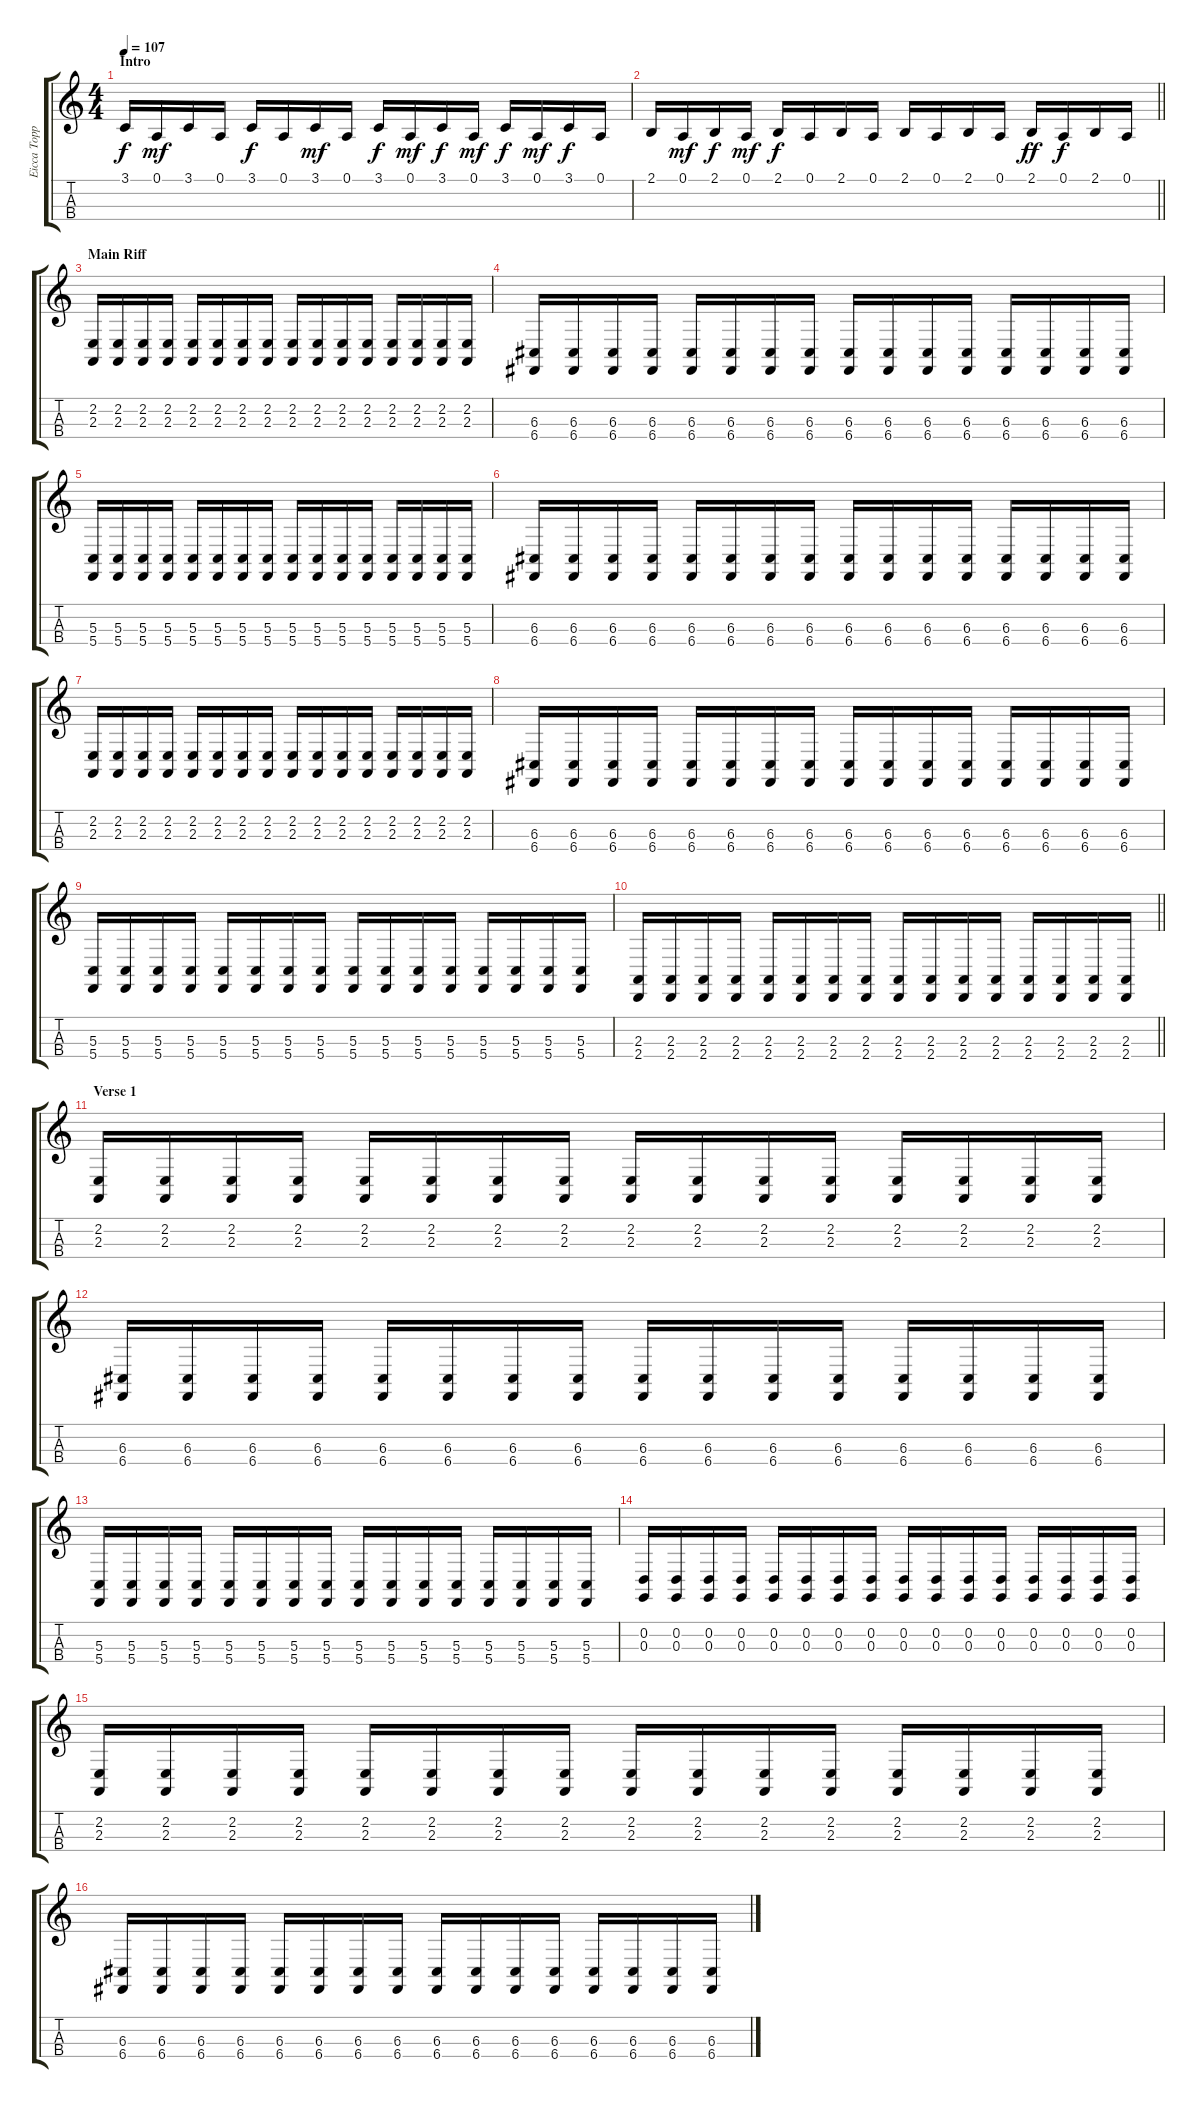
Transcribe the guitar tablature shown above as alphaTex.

\track ("Eicca Toppinen" "Eicca Topp") {instrument cello}
\staff {score tabs}
\tuning (A3 D3 G2 C2) {hide}
\ts (4 4)
\section ("" "Intro")
\tempo 107
\clef g2
\ks c
3.1.16{dy f balance 16 instrument cello} 0.1.16{dy mf} 3.1.16{balance 15} 0.1.16 3.1.16{dy f balance 14} 0.1.16 3.1.16{dy mf balance 13} 0.1.16 3.1.16{dy f balance 12} 0.1.16{dy mf} 3.1.16{dy f balance 10} 0.1.16{dy mf} 3.1.16{dy f balance 9} 0.1.16{dy mf} 3.1.16{dy f balance 8} 0.1.16 |
\barLineRight lightlight
2.1.16{balance 0} 0.1.16{dy mf} 2.1.16{dy f balance 2} 0.1.16{dy mf} 2.1.16{dy f balance 3} 0.1.16 2.1.16{balance 4} 0.1.16 2.1.16{balance 5} 0.1.16 2.1.16{balance 6} 0.1.16 2.1.16{dy ff balance 7} 0.1.16{dy f} 2.1.16{balance 8} 0.1.16 |
\section ("" "Main Riff")
(2.2 2.3).16{instrument distortionguitar} (2.2 2.3).16 (2.2 2.3).16 (2.2 2.3).16 (2.2 2.3).16 (2.2 2.3).16 (2.2 2.3).16 (2.2 2.3).16 (2.2 2.3).16 (2.2 2.3).16 (2.2 2.3).16 (2.2 2.3).16 (2.2 2.3).16 (2.2 2.3).16 (2.2 2.3).16 (2.2 2.3).16 |
(6.3 6.4).16 (6.3 6.4).16 (6.3 6.4).16 (6.3 6.4).16 (6.3 6.4).16 (6.3 6.4).16 (6.3 6.4).16 (6.3 6.4).16 (6.3 6.4).16 (6.3 6.4).16 (6.3 6.4).16 (6.3 6.4).16 (6.3 6.4).16 (6.3 6.4).16 (6.3 6.4).16 (6.3 6.4).16 |
(5.3 5.4).16 (5.3 5.4).16 (5.3 5.4).16 (5.3 5.4).16 (5.3 5.4).16 (5.3 5.4).16 (5.3 5.4).16 (5.3 5.4).16 (5.3 5.4).16 (5.3 5.4).16 (5.3 5.4).16 (5.3 5.4).16 (5.3 5.4).16 (5.3 5.4).16 (5.3 5.4).16 (5.3 5.4).16 |
(6.3 6.4).16 (6.3 6.4).16 (6.3 6.4).16 (6.3 6.4).16 (6.3 6.4).16 (6.3 6.4).16 (6.3 6.4).16 (6.3 6.4).16 (6.3 6.4).16 (6.3 6.4).16 (6.3 6.4).16 (6.3 6.4).16 (6.3 6.4).16 (6.3 6.4).16 (6.3 6.4).16 (6.3 6.4).16 |
(2.2 2.3).16 (2.2 2.3).16 (2.2 2.3).16 (2.2 2.3).16 (2.2 2.3).16 (2.2 2.3).16 (2.2 2.3).16 (2.2 2.3).16 (2.2 2.3).16 (2.2 2.3).16 (2.2 2.3).16 (2.2 2.3).16 (2.2 2.3).16 (2.2 2.3).16 (2.2 2.3).16 (2.2 2.3).16 |
(6.3 6.4).16 (6.3 6.4).16 (6.3 6.4).16 (6.3 6.4).16 (6.3 6.4).16 (6.3 6.4).16 (6.3 6.4).16 (6.3 6.4).16 (6.3 6.4).16 (6.3 6.4).16 (6.3 6.4).16 (6.3 6.4).16 (6.3 6.4).16 (6.3 6.4).16 (6.3 6.4).16 (6.3 6.4).16 |
(5.3 5.4).16 (5.3 5.4).16 (5.3 5.4).16 (5.3 5.4).16 (5.3 5.4).16 (5.3 5.4).16 (5.3 5.4).16 (5.3 5.4).16 (5.3 5.4).16 (5.3 5.4).16 (5.3 5.4).16 (5.3 5.4).16 (5.3 5.4).16 (5.3 5.4).16 (5.3 5.4).16 (5.3 5.4).16 |
\barLineRight lightlight
(2.3 2.4).16 (2.3 2.4).16 (2.3 2.4).16 (2.3 2.4).16 (2.3 2.4).16 (2.3 2.4).16 (2.3 2.4).16 (2.3 2.4).16 (2.3 2.4).16 (2.3 2.4).16 (2.3 2.4).16 (2.3 2.4).16 (2.3 2.4).16 (2.3 2.4).16 (2.3 2.4).16 (2.3 2.4).16 |
\section ("" "Verse 1")
(2.2 2.3).16{balance 0 instrument distortionguitar} (2.2 2.3).16 (2.2 2.3).16 (2.2 2.3).16 (2.2 2.3).16 (2.2 2.3).16 (2.2 2.3).16 (2.2 2.3).16 (2.2 2.3).16 (2.2 2.3).16 (2.2 2.3).16 (2.2 2.3).16 (2.2 2.3).16 (2.2 2.3).16 (2.2 2.3).16 (2.2 2.3).16 |
(6.3 6.4).16 (6.3 6.4).16 (6.3 6.4).16 (6.3 6.4).16 (6.3 6.4).16 (6.3 6.4).16 (6.3 6.4).16 (6.3 6.4).16 (6.3 6.4).16 (6.3 6.4).16 (6.3 6.4).16 (6.3 6.4).16 (6.3 6.4).16 (6.3 6.4).16 (6.3 6.4).16 (6.3 6.4).16 |
(5.3 5.4).16 (5.3 5.4).16 (5.3 5.4).16 (5.3 5.4).16 (5.3 5.4).16 (5.3 5.4).16 (5.3 5.4).16 (5.3 5.4).16 (5.3 5.4).16 (5.3 5.4).16 (5.3 5.4).16 (5.3 5.4).16 (5.3 5.4).16 (5.3 5.4).16 (5.3 5.4).16 (5.3 5.4).16 |
(0.2 0.3).16 (0.2 0.3).16 (0.2 0.3).16 (0.2 0.3).16 (0.2 0.3).16 (0.2 0.3).16 (0.2 0.3).16 (0.2 0.3).16 (0.2 0.3).16 (0.2 0.3).16 (0.2 0.3).16 (0.2 0.3).16 (0.2 0.3).16 (0.2 0.3).16 (0.2 0.3).16 (0.2 0.3).16 |
(2.2 2.3).16 (2.2 2.3).16 (2.2 2.3).16 (2.2 2.3).16 (2.2 2.3).16 (2.2 2.3).16 (2.2 2.3).16 (2.2 2.3).16 (2.2 2.3).16 (2.2 2.3).16 (2.2 2.3).16 (2.2 2.3).16 (2.2 2.3).16 (2.2 2.3).16 (2.2 2.3).16 (2.2 2.3).16 |
(6.3 6.4).16 (6.3 6.4).16 (6.3 6.4).16 (6.3 6.4).16 (6.3 6.4).16 (6.3 6.4).16 (6.3 6.4).16 (6.3 6.4).16 (6.3 6.4).16 (6.3 6.4).16 (6.3 6.4).16 (6.3 6.4).16 (6.3 6.4).16 (6.3 6.4).16 (6.3 6.4).16 (6.3 6.4).16
